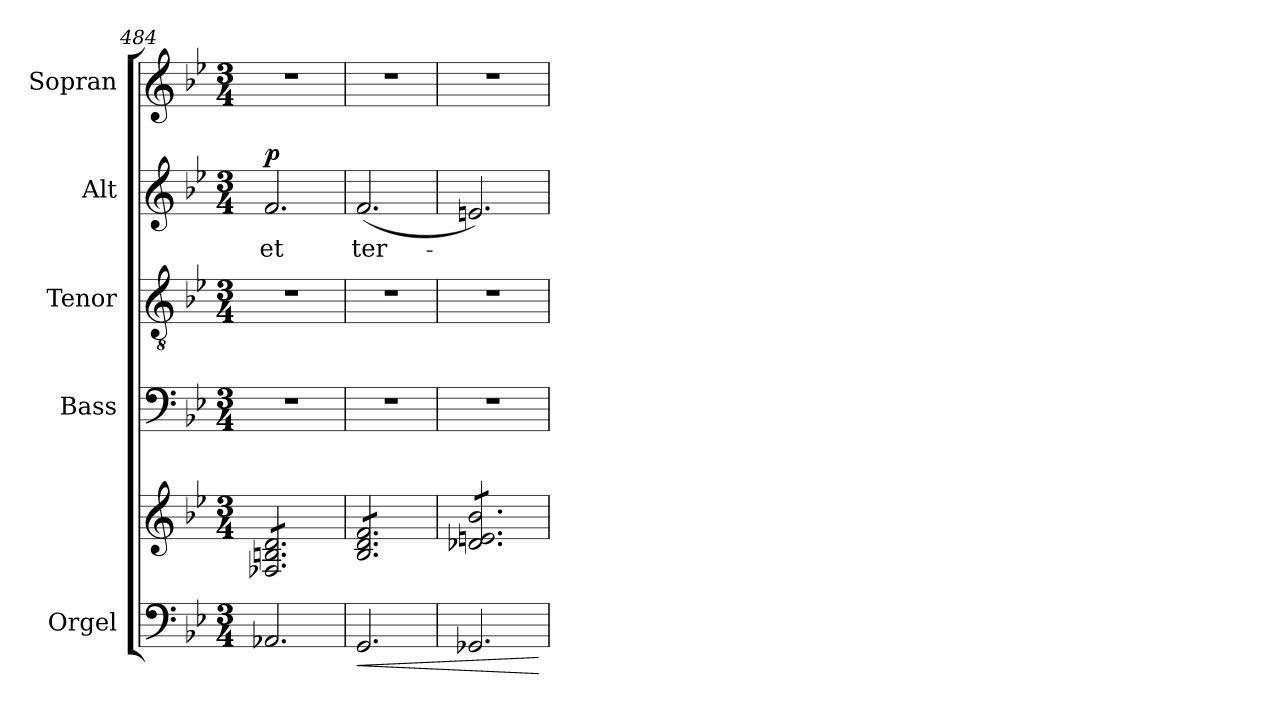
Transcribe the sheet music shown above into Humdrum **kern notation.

**kern	**kern	**dynam	**kern	**kern	**kern	**text	**dynam	**kern
*part5	*part5	*part5	*part4	*part3	*part2	*part2	*part2	*part1
*staff6	*staff5	*staff5/6	*staff4	*staff3	*staff2	*staff2	*staff2	*staff1
*I"Orgel	*	*	*I"Bass	*I"Tenor	*I"Alt	*	*	*I"Sopran
*I'Org.	*	*	*I'B.	*I'T.	*I'A.	*	*	*I'S.
*clefF4	*clefG2	*	*clefF4	*clefGv2	*clefG2	*	*	*clefG2
*k[b-e-]	*k[b-e-]	*	*k[b-e-]	*k[b-e-]	*k[b-e-]	*	*	*k[b-e-]
*B-:	*B-:	*	*B-:	*B-:	*B-:	*	*	*B-:
*M3/4	*M3/4	*	*M3/4	*M3/4	*M3/4	*	*	*M3/4
=484	=484	=484	=484	=484	=484	=484	=484	=484
!	!	!	!	!	!	!LO:LY:b	!LO:DY:a	!
*	*tremolo	*	*	*	*	*	*	*
2.AA-X/	8F-X/ 8Bn/ 8d/L	.	2.r	2.r	2.f/	et	p	2.r
.	8F-X/ 8Bn/ 8d/	.	.	.	.	.	.	.
.	8F-X/ 8Bn/ 8d/	.	.	.	.	.	.	.
.	8F-X/ 8Bn/ 8d/	.	.	.	.	.	.	.
.	8F-X/ 8Bn/ 8d/	.	.	.	.	.	.	.
.	8F-X/ 8Bn/ 8d/J	.	.	.	.	.	.	.
=485	=485	=485	=485	=485	=485	=485	=485	=485
!	!	!LO:HP:b=2	!	!	!	!LO:LY:b	!	!
2.GG/	8B-/ 8d/ 8f/L	<	2.r	2.r	(<2.f/	ter-	.	2.r
.	8B-/ 8d/ 8f/	.	.	.	.	.	.	.
.	8B-/ 8d/ 8f/	.	.	.	.	.	.	.
.	8B-/ 8d/ 8f/	.	.	.	.	.	.	.
.	8B-/ 8d/ 8f/	.	.	.	.	.	.	.
.	8B-/ 8d/ 8f/J	.	.	.	.	.	.	.
=486	=486	=486	=486	=486	=486	=486	=486	=486
2.GG-X/	8d-X/ 8en/ 8b-/L	.	2.r	2.r	2.en/)	.	.	2.r
.	8d-X/ 8en/ 8b-/	.	.	.	.	.	.	.
.	8d-X/ 8en/ 8b-/	.	.	.	.	.	.	.
.	8d-X/ 8en/ 8b-/	.	.	.	.	.	.	.
.	8d-X/ 8en/ 8b-/	.	.	.	.	.	.	.
.	8d-X/ 8en/ 8b-/J	.	.	.	.	.	.	.
*	*Xtremolo	*	*	*	*	*	*	*
.	.	[	.	.	.	.	.	.
=	=	=	=	=	=	=	=	=
*-	*-	*-	*-	*-	*-	*-	*-	*-
